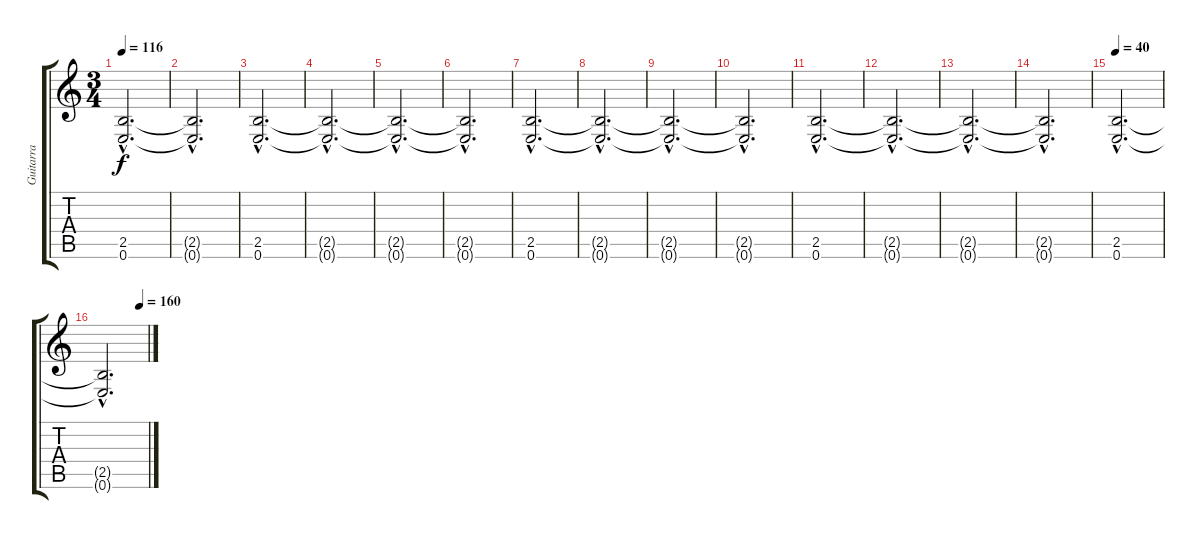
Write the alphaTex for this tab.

\track ("Guitarra" "Guitarra") {instrument distortionguitar}
\staff {score tabs}
\tuning (E4 B3 G3 D3 A2 E2) {hide}
\ts (3 4)
\tempo 116
\clef g2
\ks c
(2.5{hac t} 0.6{hac t}).2{d dy f} |
(2.5{hac t} 0.6{hac t}).2{d} |
(2.5{hac} 0.6{hac}).2{d} |
(2.5{hac t} 0.6{hac t}).2{d} |
(2.5{hac t} 0.6{hac t}).2{d} |
(2.5{hac t} 0.6{hac t}).2{d} |
(2.5{hac} 0.6{hac}).2{d} |
(2.5{hac t} 0.6{hac t}).2{d} |
(2.5{hac t} 0.6{hac t}).2{d} |
(2.5{hac t} 0.6{hac t}).2{d} |
(2.5{hac} 0.6{hac}).2{d} |
(2.5{hac t} 0.6{hac t}).2{d} |
(2.5{hac t} 0.6{hac t}).2{d} |
(2.5{hac t} 0.6{hac t}).2{d} |
\tempo 40
(2.5{hac} 0.6{hac}).2{d} |
\tempo (160 0.8333333333333334)
(2.5{hac t} 0.6{hac t}).2{d}
